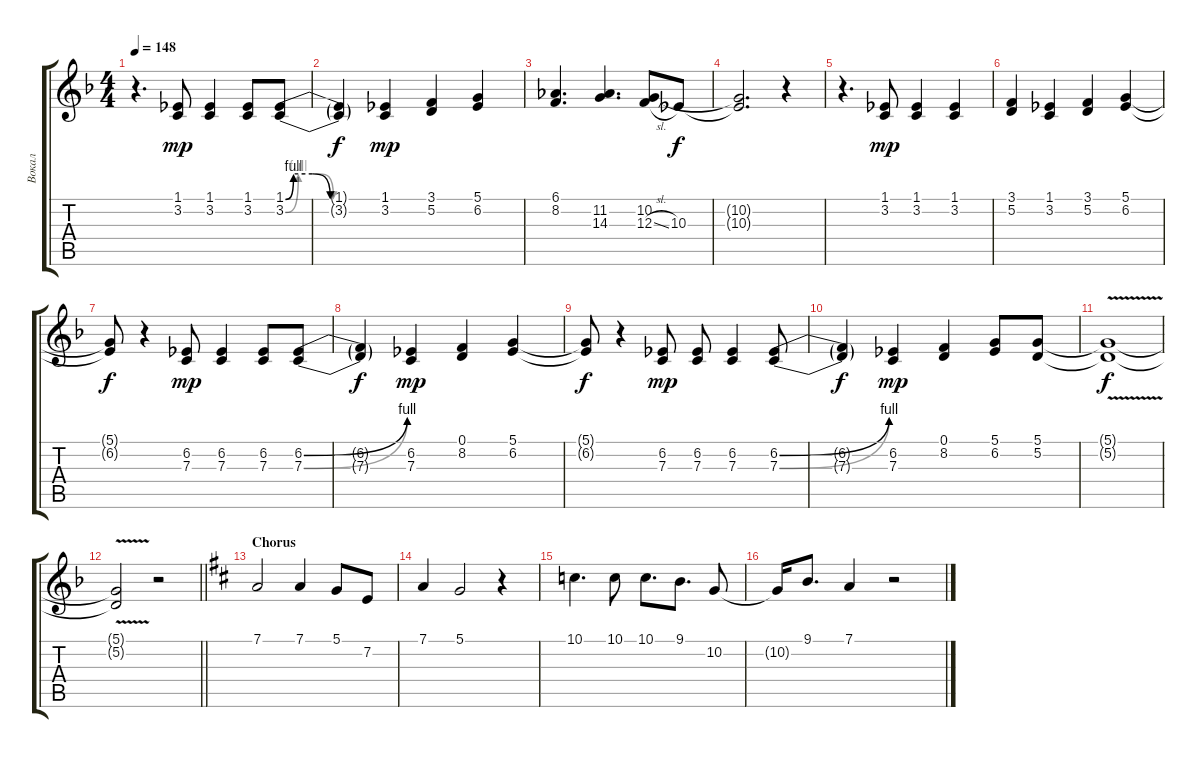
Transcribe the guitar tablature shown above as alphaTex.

\track ("Вокал" "Вокал") {instrument trumpet}
\staff {score tabs}
\tuning (D4 A3 F3 C3 G2 D2) {hide}
\ts (4 4)
\tempo 148
\clef g2
\ks dminor
r.4{d dy f} (1.1 3.2).8{dy mp} (1.1 3.2).4 (1.1 3.2).8 (1.1{be (custom 0 0 5 4 17 4 28 0 60 0)} 3.2{be (custom 0 0 8 4 21 4 30 0 45 0 60 0)}).8 |
(1.1{t} 3.2{t}).4{dy f} (1.1 3.2).4{dy mp} (3.1 5.2).4 (5.1 6.2).4 |
(6.1 8.2).4{d} (11.2 14.3).4{d} (10.2 12.3{sl}).8 10.3.8{dy f} |
(10.2{t} 10.3{t}).2{d} r.4 |
r.4{d} (1.1 3.2).8{dy mp} (1.1 3.2).4 (1.1 3.2).4 |
(3.1 5.2).4 (1.1 3.2).4 (3.1 5.2).4 (5.1 6.2).4 |
(5.1{t} 6.2{t}).8{dy f} r.4 (6.2 7.3).8{dy mp} (6.2 7.3).4 (6.2 7.3).8 (6.2{be (bend 0 0 60 4)} 7.3{be (bend 0 0 60 4)}).8 |
(6.2{t} 7.3{t}).4{dy f} (6.2 7.3).4{dy mp} (0.1 8.2).4 (5.1 6.2).4 |
(5.1{t} 6.2{t}).8{dy f} r.4 (6.2 7.3).8{dy mp} (6.2 7.3).8 (6.2 7.3).4 (6.2{be (bend 0 0 60 4)} 7.3{be (bend 0 0 60 4)}).8 |
(6.2{t} 7.3{t}).4{dy f} (6.2 7.3).4{dy mp} (0.1 8.2).4 (5.1 6.2).8 (5.1 5.2).8 |
(5.1{v t} 5.2{v t}).1{dy f} |
\barLineRight lightlight
(5.1{t} 5.2{t}).2 r.2 |
\section ("" "Chorus")
\ks bminor
7.1.2 7.1.4 5.1.8 7.2.8 |
7.1.4 5.1.2 r.4 |
10.1.4{d} 10.1.8 10.1.8{d} 9.1.8{d} 10.2.8 |
10.2{t}.16 9.1.8{d} 7.1.4 r.2
